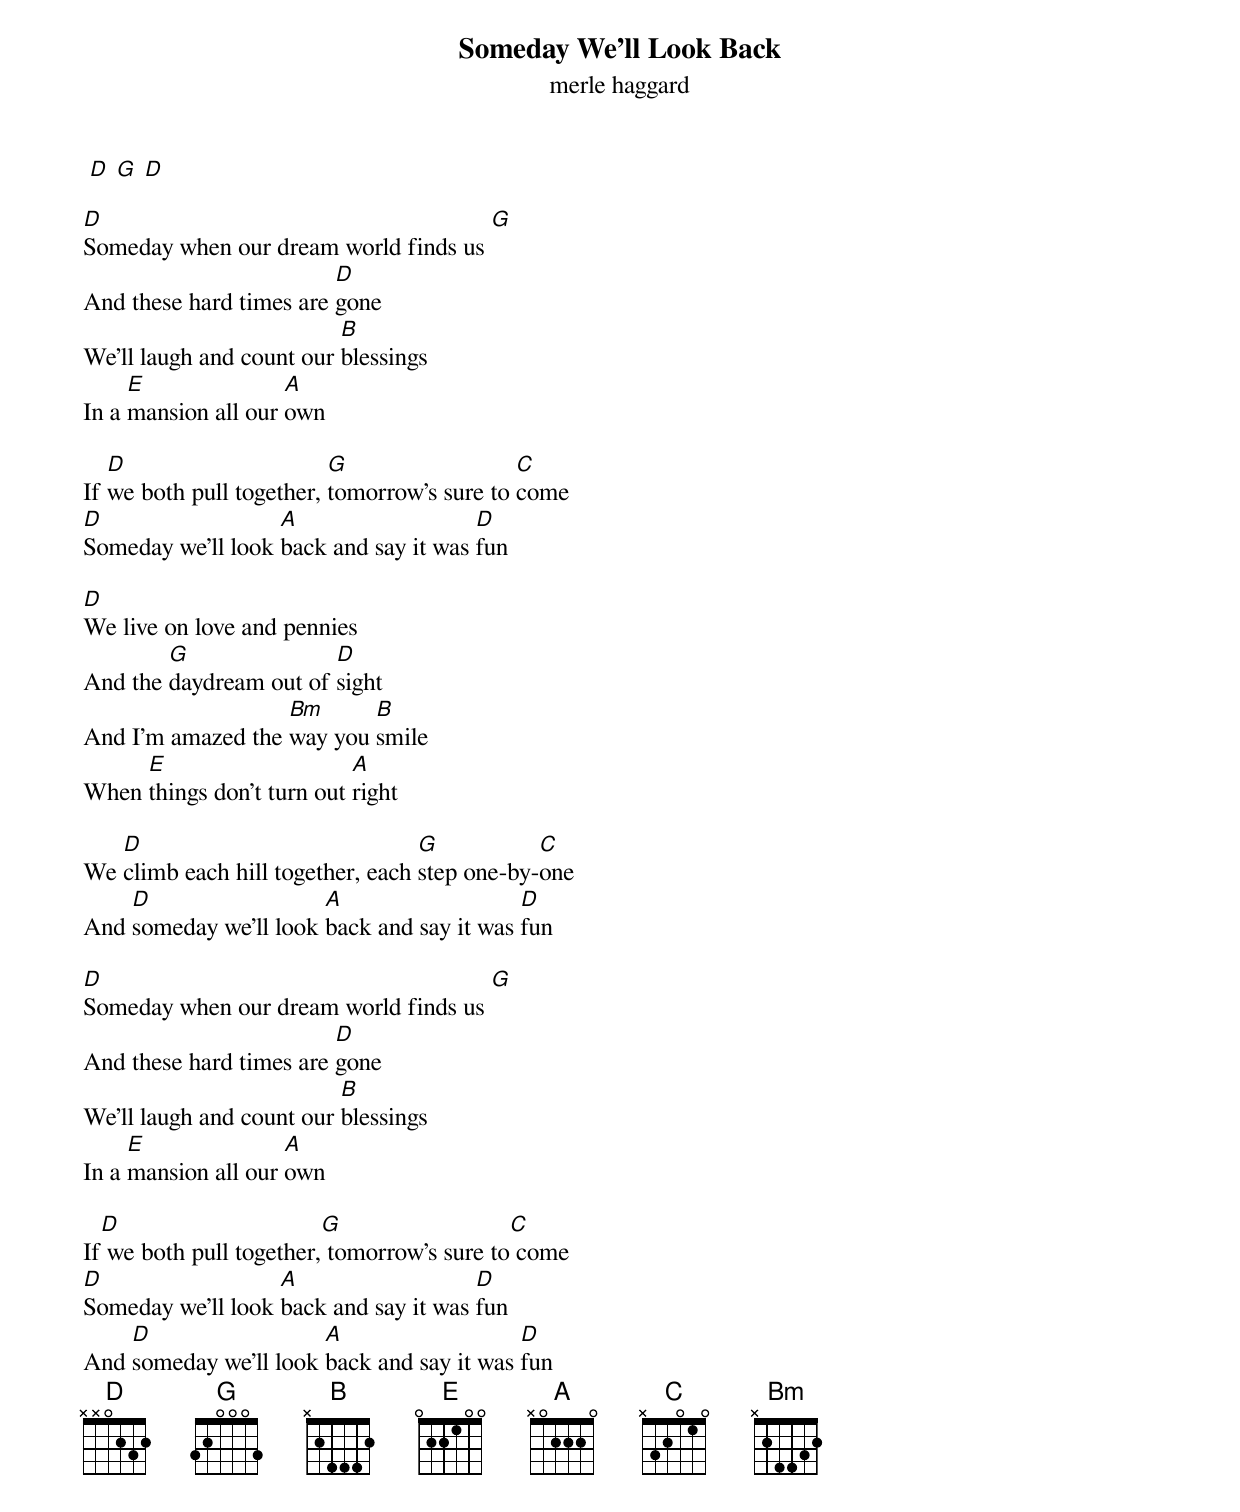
{title: Someday We’ll Look Back}
{subtitle: merle haggard}

 [D] [G] [D]

[D]Someday when our dream world finds us [G]
And these hard times are [D]gone
We'll laugh and count our [B]blessings
In a [E]mansion all our [A]own

If [D]we both pull together, [G]tomorrow's sure to [C]come
[D]Someday we'll look [A]back and say it was [D]fun

[D]We live on love and pennies
And the [G]daydream out of [D]sight
And I'm amazed the [Bm]way you [B]smile
When [E]things don't turn out [A]right

We [D]climb each hill together, each [G]step one-by-[C]one
And [D]someday we'll look [A]back and say it was [D]fun

[D]Someday when our dream world finds us [G]
And these hard times are [D]gone
We'll laugh and count our [B]blessings
In a [E]mansion all our [A]own

If[D] we both pull together,[G] tomorrow's sure to[C] come
[D]Someday we'll look [A]back and say it was [D]fun
And [D]someday we'll look [A]back and say it was [D]fun
